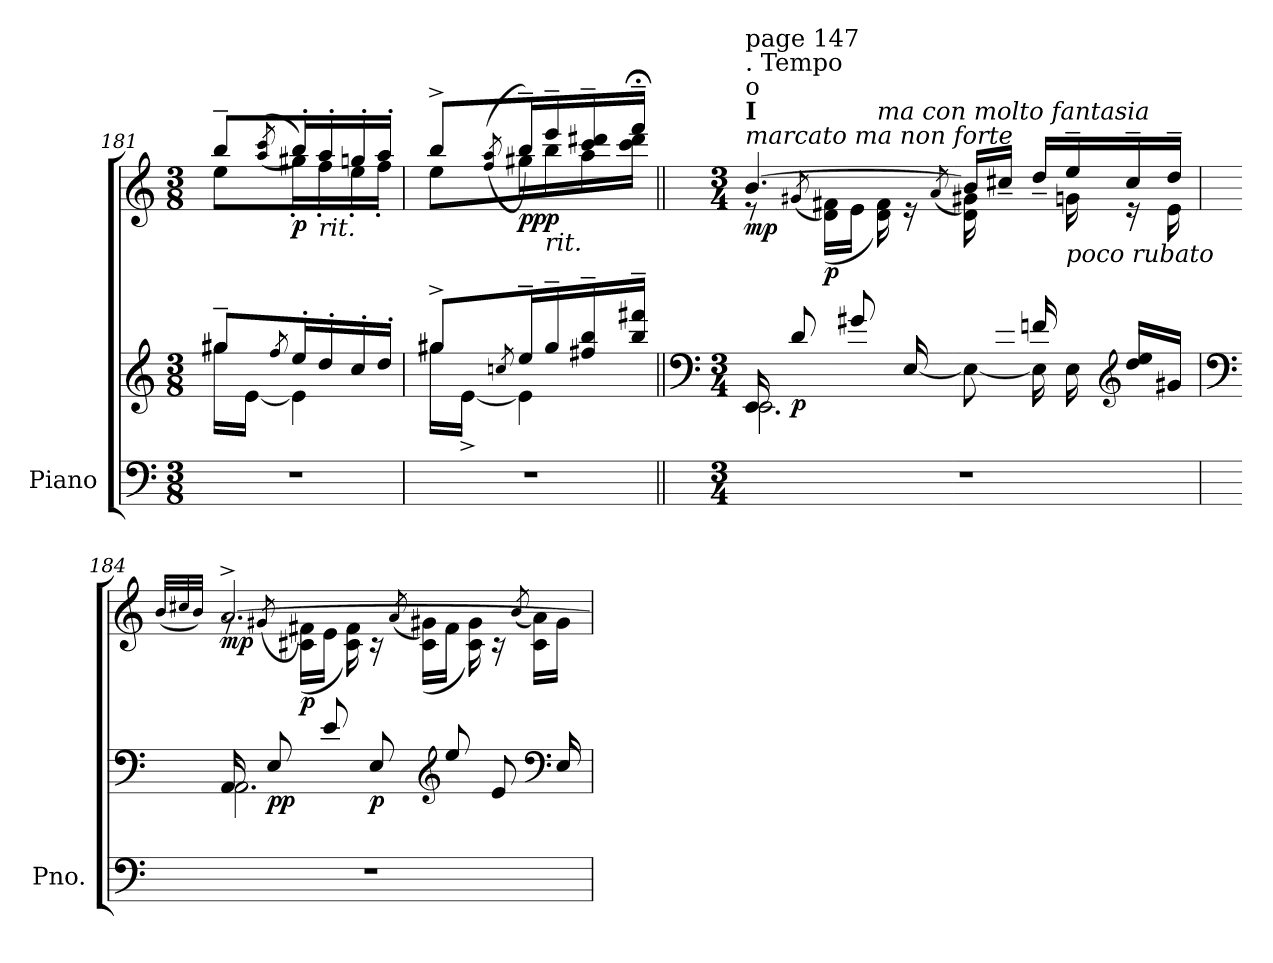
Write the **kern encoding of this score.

**kern	**kern	**kern	**dynam
*part1	*part1	*part1	*part1
*staff3	*staff2	*staff1	*staff1/2/3
*I"Piano	*	*	*
*I'Pno.	*	*	*
*clefF4	*clefG2	*clefG2	*
*k[]	*k[]	*k[]	*
*M3/8	*M3/8	*M3/8	*
=181	=181	=181	=181
*	*^	*^	*
4.r	8gg#X~/L	16gg#\LL	8bb~/L	8ee\L	.
.	.	[16e\JJ	.	.	.
*	*	*	*MM64	*	*
.	8qff/	.	(<(>8qaa/ 8qccc/	.	.
!	!	!	!	!	!LO:DY:b
.	16ee'/L	4e\]	16bb'/L))	16gg#X'\L	p
!	!	!	!LO:TX:b:i:t=rit.	!	!
.	16dd'/	.	16aa'/	16ff'\	.
.	16cc'/	.	16ggn'/	16ee'\	.
.	16dd'/JJ	.	16aa'/JJ	16ff'\JJ	.
=182	=182	=182	=182	=182	=182
4.r	8gg#X^/L	16gg#\LL	8bb^/L	8ee\L	.
.	.	[16e^\JJ	.	.	.
*	*	*	*MM60	*	*
.	8qccn/	.	(<(>8qff/ 8qaa/	.	.
!	!	!	!	!	!LO:DY:b
.	16ee~/L	4e\]	16bb~/L))	16gg#X\L	ppp
!	!	!	!LO:TX:b:i:t=rit.	!	!
.	16gg#~/	.	16eee~/	16bb\	.
*	*	*	*MM50	*	*
.	16ff#X/~ 16bb/~	.	16ccc/~ 16ddd#X/~	16aa\	.
.	16bb/~ 16fff#X/~JJ	.	16fff;<~/JJ	16ccc\ 16ddd#\JJ	.
*	*v	*v	*	*	*
!!LO:PB:g=z	!!
=183||	=183||	=183||	=183||	=183||
*	*clefF4	*	*	*
*M3/4	*M3/4	*M3/4	*	*
*	*	*MM66	*	*
*	*^	*	*	*
!	!	!	!LO:TX:a:i:t=marcato ma non forte	!	!
!	!	!	!LO:TX:B:t=I	!	!
!	!	!	!LO:TX:t=o	!	!
!	!	!	!LO:TX:t=. Tempo	!	!
!	!	!	!LO:TX:a:t=page 147	!	!
!	!	!LO:N:head=open	!	!	!LO:DY:b
*	*	*^	*	*	*
2.r	4..ryy	16EE/	2.EE\	[4.b/	8r	mp
!	!	!	!	!	!	!LO:DY:b=2
.	.	8d/	.	.	.	p
.	.	.	.	.	(<8qg#X/	.
!	!	!	!	!	!	!LO:DY:b
.	.	.	.	.	(>16d\ 16f#X\LL)	p
.	.	8g#X/	.	.	16e\JJ	.
!	!	!	!	!	!LO:TX:a:i:t=ma con molto fantasia	!
.	.	.	.	.	16d\ 16f#\)	.
.	.	[16E/	.	.	16r	.
.	.	.	.	.	(<8qa/	.
.	.	8E\_	.	(>16b/LL]	16d\ 16g#\LL)	.
.	16f#X/JJ	.	.	16cc#X~/JJ	8ryy	.
.	16fn/)	16E\]	.	16dd~/LL	.	.
!	!	!	!	!LO:TX:b:i:t=poco rubato	!	!
.	8.ryy	16E\	.	16ee~/	16gn\LL	.
*	*clefG2	*	*	*	*	*
.	.	16dd/ 16ee/LL	.	16cc#~/	16r	.
.	.	16g#X/JJ	.	16dd~/JJ	16e\JJ	.
*	*v	*v	*v	*	*	*
*	*	*v	*v	*
=184	=184	=184	=184
*	*clefF4	*	*
*	*	*^	*
*	*	*	*^	*
.	.	.	.	(<32qb/LLL	.
.	.	.	.	32qcc#X/	.
.	.	.	.	32qb/JJJ)	.
!	!LO:N:head=open	!	!	!	!LO:DY:b
*	*^	*	*	*	*
2.r	16AA/	2.AA\	[2.a^/	8rg	8ayy	mp
!	!	!	!	!	!	!LO:DY:b=2
.	8E/	.	.	.	.	pp
.	.	.	.	(>8qg#X/	.	.
!	!	!	!	!	!	!LO:DY:b
.	.	.	.	(>16c#X\ 16f#X\LL)	8ryy	p
.	8e/	.	.	16e\JJ	.	.
.	.	.	.	16c#\ 16f#\)	2ryy	.
!	!	!	!	!	!	!LO:DY:b=2
.	8E/	.	.	16r	.	p
.	.	.	.	(<8qa/	.	.
.	.	.	.	(>16c#\ 16g#\LL)	.	.
*	*clefG2	*	*	*	*	*
.	8ee/	.	.	16f#\JJ	.	.
.	.	.	.	16c#\ 16g#\)	.	.
.	8e/	.	.	16r	.	.
.	.	.	.	(<8qb/	.	.
.	.	.	.	16c#\ 16a\LL)	.	.
*	*clefF4	*	*	*	*	*
.	16E/	.	.	16g#\JJ	.	.
*	*v	*v	*	*	*	*
*	*	*v	*v	*v	*
=	=	=	=
*-	*-	*-	*-
